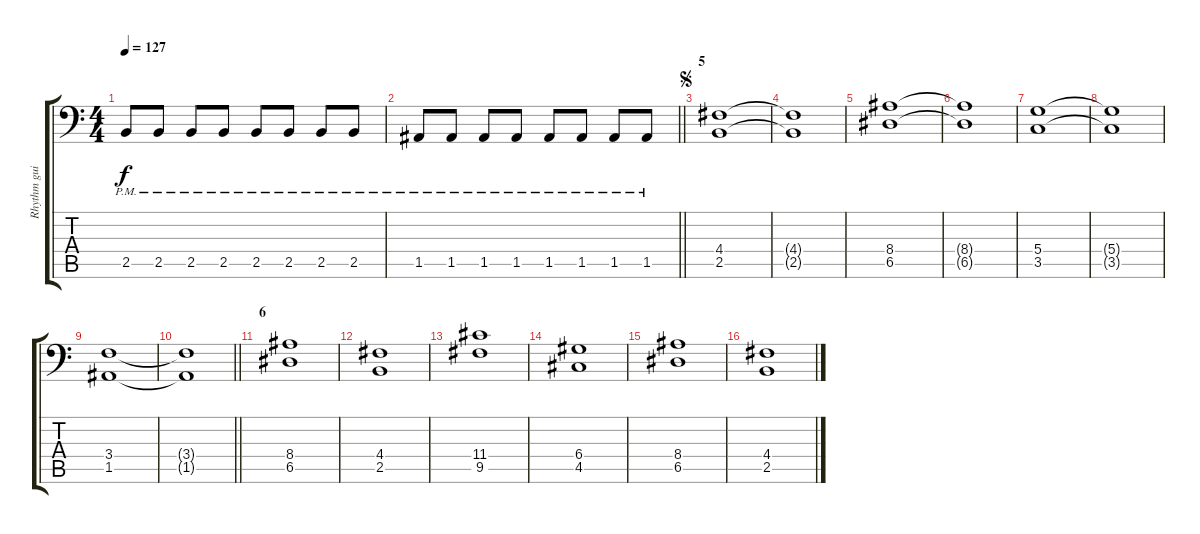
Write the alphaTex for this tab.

\track ("Rhythm guitar" "Rhythm gui") {instrument distortionguitar}
\staff {score tabs}
\tuning (E3 B2 G2 D2 A1 E1) {hide}
\ts (4 4)
\tempo 127
\clef f4
\ks c
2.5{pm}.8{dy f} 2.5{pm}.8 2.5{pm}.8 2.5{pm}.8 2.5{pm}.8 2.5{pm}.8 2.5{pm}.8 2.5{pm}.8 |
\barLineRight lightlight
1.5{pm}.8 1.5{pm}.8 1.5{pm}.8 1.5{pm}.8 1.5{pm}.8 1.5{pm}.8 1.5{pm}.8 1.5{pm}.8 |
\section ("" "5")
\jump segno
(4.4 2.5).1 |
(4.4{t} 2.5{t}).1 |
(8.4 6.5).1 |
(8.4{t} 6.5{t}).1 |
(5.4 3.5).1 |
(5.4{t} 3.5{t}).1 |
(3.4 1.5).1 |
\barLineRight lightlight
(3.4{t} 1.5{t}).1 |
\section ("" "6")
(8.4 6.5).1 |
(4.4 2.5).1 |
(11.4 9.5).1 |
(6.4 4.5).1 |
(8.4 6.5).1 |
(4.4 2.5).1
